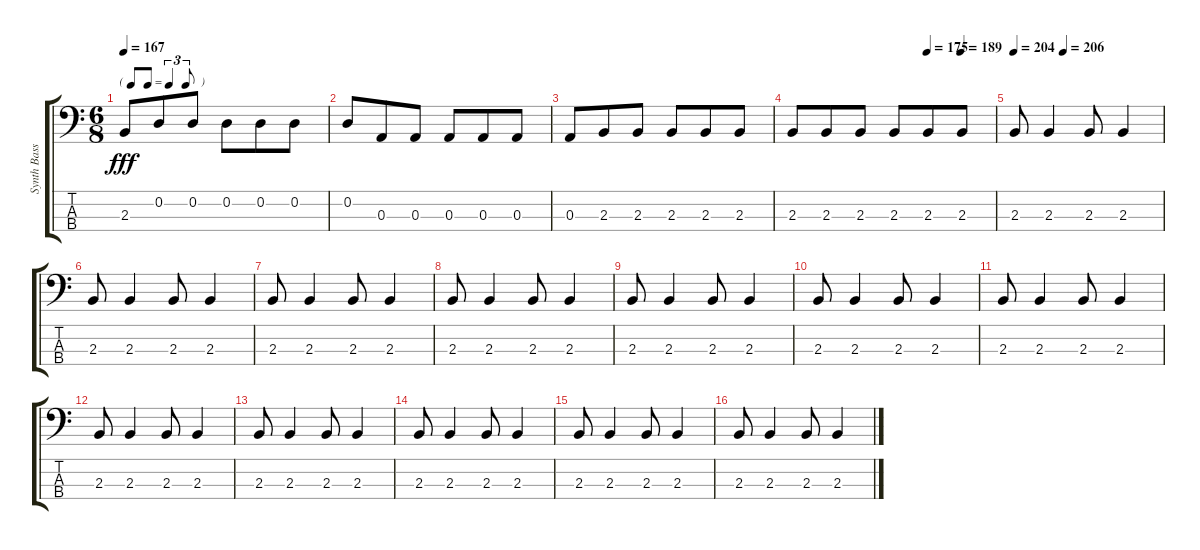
\track ("Synth Bass 2 RC" "Synth Bass") {instrument synthbass2}
\staff {score tabs}
\tuning (G2 D2 A1 E1) {hide}
\ts (6 8)
\tf triplet8th
\tempo 167
\clef f4
\ks c
2.3.8{dy fff} 0.2.8 0.2.8 0.2.8 0.2.8 0.2.8 |
0.2.8 0.3.8 0.3.8 0.3.8 0.3.8 0.3.8 |
0.3.8 2.3.8 2.3.8 2.3.8 2.3.8 2.3.8 |
\tempo (175 0.6666666666666666)
\tempo (189 0.8333333333333334)
2.3.8 2.3.8 2.3.8 2.3.8 2.3.8 2.3.8 |
\tempo 204
\tempo (206 0.3333333333333333)
2.3.8 2.3.4{instrument synthbass2} 2.3.8 2.3.4 |
2.3.8 2.3.4 2.3.8 2.3.4 |
2.3.8 2.3.4 2.3.8 2.3.4 |
2.3.8 2.3.4 2.3.8 2.3.4 |
2.3.8 2.3.4 2.3.8 2.3.4 |
2.3.8 2.3.4 2.3.8 2.3.4 |
2.3.8 2.3.4 2.3.8 2.3.4 |
2.3.8 2.3.4 2.3.8 2.3.4 |
2.3.8 2.3.4 2.3.8 2.3.4 |
2.3.8 2.3.4 2.3.8 2.3.4 |
2.3.8 2.3.4 2.3.8 2.3.4 |
2.3.8 2.3.4 2.3.8 2.3.4
